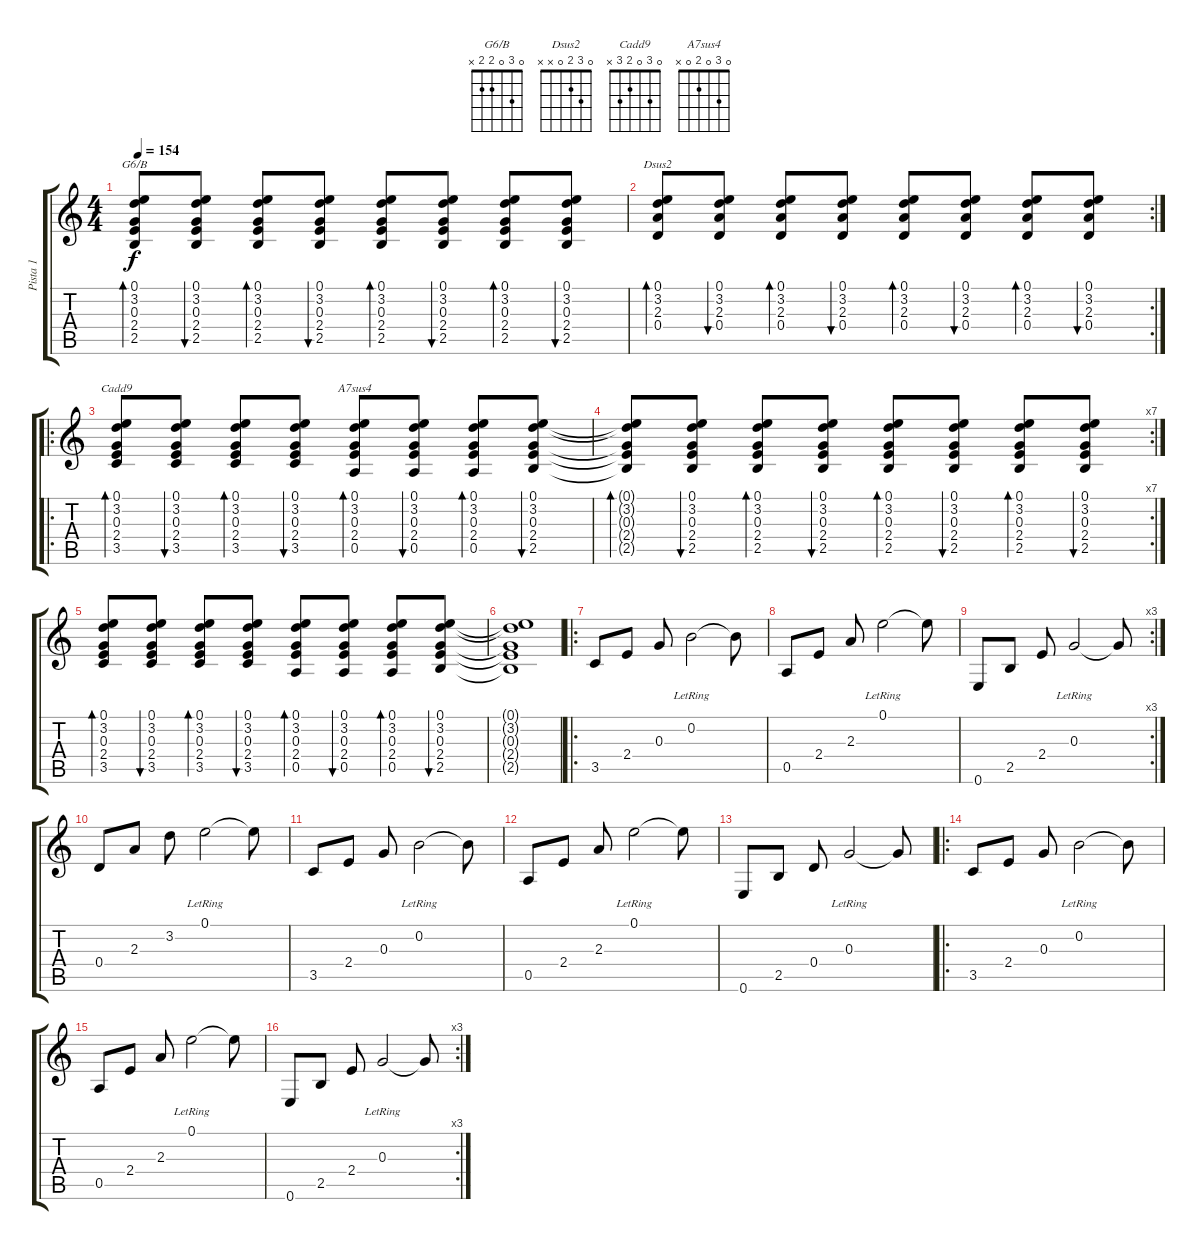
\track ("Pista 1" "Pista 1") {instrument electricguitarclean}
\staff {score tabs}
\tuning (E4 B3 G3 D3 A2 E2) {hide}
\chord ("G6/B" 0 3 0 2 2 x)
\chord ("Dsus2" 0 3 2 0 x x)
\chord ("Cadd9" 0 3 0 2 3 x)
\chord ("A7sus4" 0 3 0 2 0 x)
\ts (4 4)
\tempo 154
\clef g2
\ks c
(0.1 3.2 0.3 2.4 2.5).8{bd 60 ch "G6/B" dy f} (0.1 3.2 0.3 2.4 2.5).8{bu 60} (0.1 3.2 0.3 2.4 2.5).8{bd 60} (0.1 3.2 0.3 2.4 2.5).8{bu 60} (0.1 3.2 0.3 2.4 2.5).8{bd 60} (0.1 3.2 0.3 2.4 2.5).8{bu 60} (0.1 3.2 0.3 2.4 2.5).8{bd 60} (0.1 3.2 0.3 2.4 2.5).8{bu 60} |
\rc 2
(0.1 3.2 2.3 0.4).8{bd 60 ch "Dsus2"} (0.1 3.2 2.3 0.4).8{bu 60} (0.1 3.2 2.3 0.4).8{bd 60} (0.1 3.2 2.3 0.4).8{bu 60} (0.1 3.2 2.3 0.4).8{bd 60} (0.1 3.2 2.3 0.4).8{bu 60} (0.1 3.2 2.3 0.4).8{bd 60} (0.1 3.2 2.3 0.4).8{bu 60} |
\ro
(0.1 3.2 0.3 2.4 3.5).8{bd 60 ch "Cadd9"} (0.1 3.2 0.3 2.4 3.5).8{bu 60} (0.1 3.2 0.3 2.4 3.5).8{bd 60} (0.1 3.2 0.3 2.4 3.5).8{bu 60} (0.1 3.2 0.3 2.4 0.5).8{bd 60 ch "A7sus4"} (0.1 3.2 0.3 2.4 0.5).8{bu 60} (0.1 3.2 0.3 2.4 0.5).8{bd 60} (0.1 3.2 0.3 2.4 2.5).8{bu 60} |
\rc 7
(0.1{t} 3.2{t} 0.3{t} 2.4{t} 2.5{t}).8{bd 60} (0.1 3.2 0.3 2.4 2.5).8{bu 60} (0.1 3.2 0.3 2.4 2.5).8{bd 60} (0.1 3.2 0.3 2.4 2.5).8{bu 60} (0.1 3.2 0.3 2.4 2.5).8{bd 60} (0.1 3.2 0.3 2.4 2.5).8{bu 60} (0.1 3.2 0.3 2.4 2.5).8{bd 60} (0.1 3.2 0.3 2.4 2.5).8{bu 60} |
(0.1 3.2 0.3 2.4 3.5).8{bd 60} (0.1 3.2 0.3 2.4 3.5).8{bu 60} (0.1 3.2 0.3 2.4 3.5).8{bd 60} (0.1 3.2 0.3 2.4 3.5).8{bu 60} (0.1 3.2 0.3 2.4 0.5).8{bd 60} (0.1 3.2 0.3 2.4 0.5).8{bu 60} (0.1 3.2 0.3 2.4 0.5).8{bd 60} (0.1 3.2 0.3 2.4 2.5).8{bu 60} |
(0.1{t} 3.2{t} 0.3{t} 2.4{t} 2.5{t}).1{volume 3} |
\ro
3.5.8{volume 13} 2.4.8 0.3.8 0.2{lr}.2 0.2{t}.8 |
0.5.8 2.4.8 2.3.8 0.1{lr}.2 0.1{t}.8 |
\rc 3
0.6.8 2.5.8 2.4.8 0.3{lr}.2 0.3{t}.8 |
0.4.8 2.3.8 3.2.8 0.1{lr}.2 0.1{t}.8 |
3.5.8 2.4.8 0.3.8 0.2{lr}.2 0.2{t}.8 |
0.5.8 2.4.8 2.3.8 0.1{lr}.2 0.1{t}.8 |
0.6.8 2.5.8 0.4.8 0.3{lr}.2 0.3{t}.8 |
\ro
3.5.8 2.4.8 0.3.8 0.2{lr}.2 0.2{t}.8 |
0.5.8 2.4.8 2.3.8 0.1{lr}.2 0.1{t}.8 |
\rc 3
0.6.8 2.5.8 2.4.8 0.3{lr}.2 0.3{t}.8
